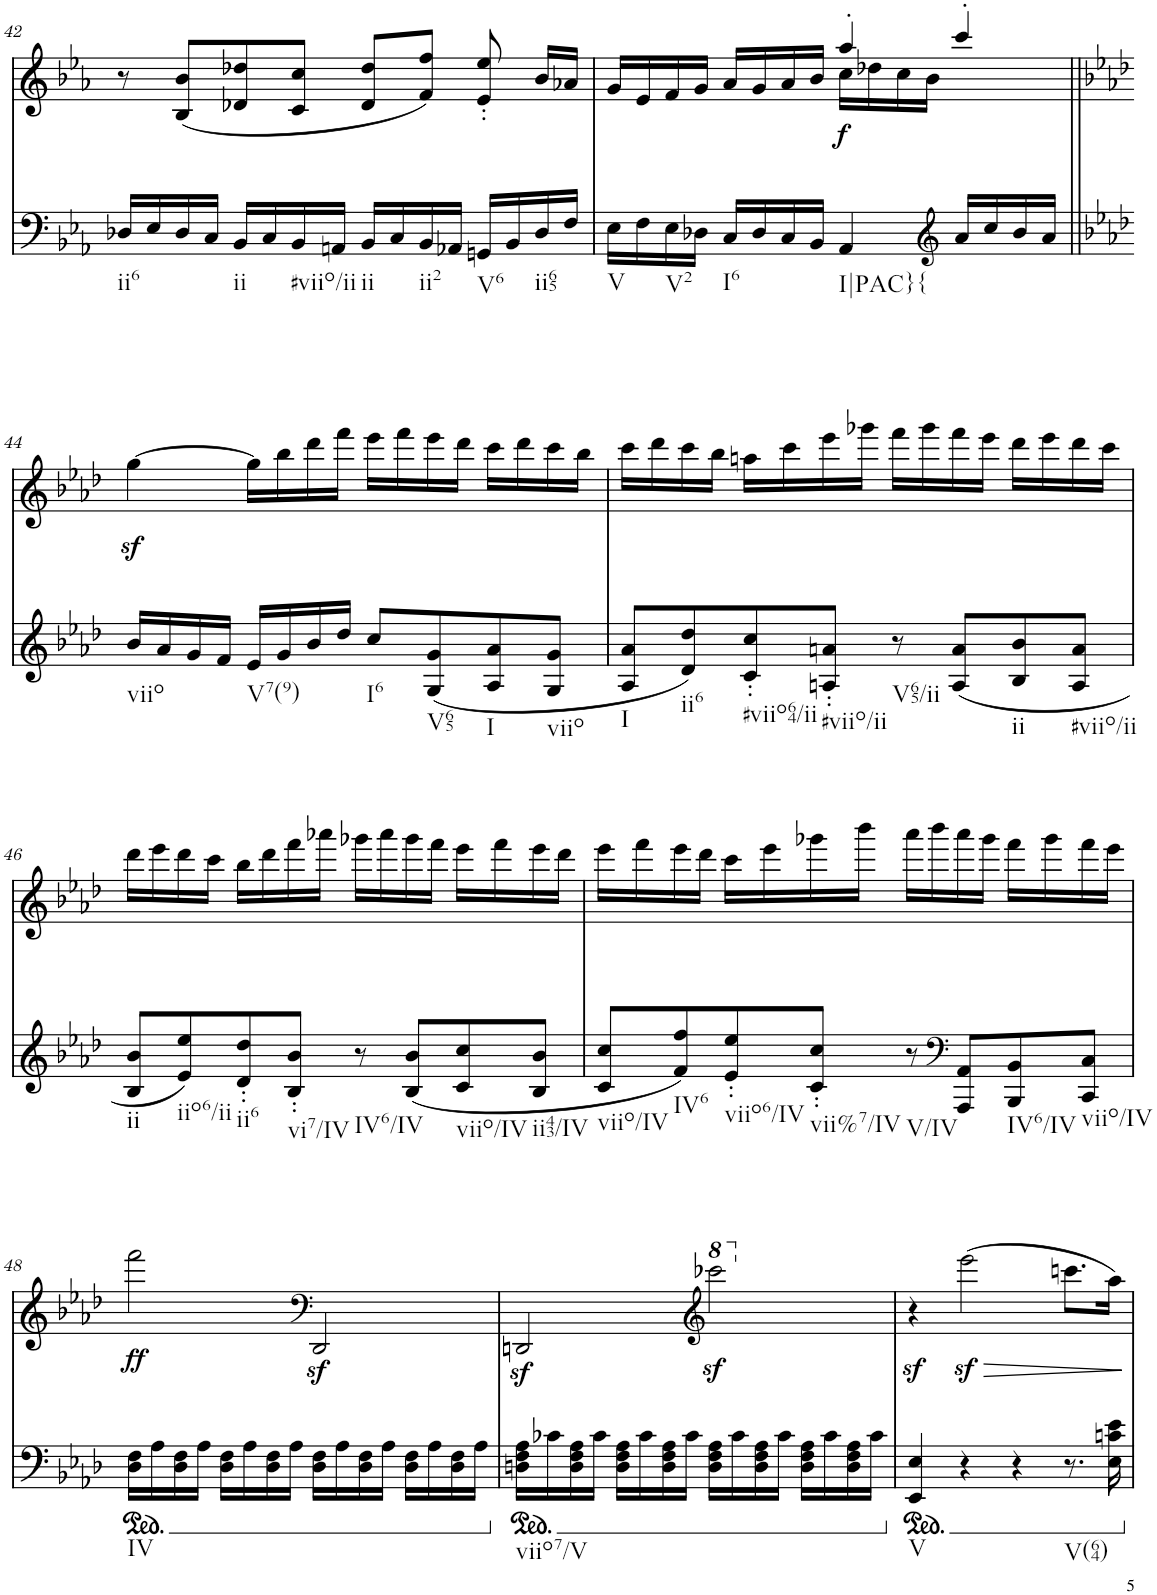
**kern	**kern	**text	**dynam
*part2	*part1	*part1	*part1
*staff2	*staff1	*staff1	*staff1
*I"piano	*I"piano	*	*
*I'Pno	*I'Pno	*	*
!!LO:PB:g=z
*clefF4	*clefG2	*	*
*k[b-e-a-]	*k[b-e-a-]	*	*
*c:	*c:	*	*
*M4/4	*M4/4	*	*
=42	=42	=42	=42
!LO:TX:b:t=ii6	!	!	!
16D-X/LL	8r	.	.
16E-/	.	.	.
16D-/	(8B-/ 8b-/L	.	.
16C/JJ	.	.	.
!LO:TX:b:t=ii	!	!	!
16BB-/LL	8d-X/ 8dd-X/	.	.
16C/	.	.	.
!LO:TX:b:t=#viio/ii	!	!	!
16BB-/	8c/ 8cc/J	.	.
16AAn/JJ	.	.	.
!LO:TX:b:t=ii	!	!	!
16BB-/LL	8d-/ 8dd-/L	.	.
16C/	.	.	.
!LO:TX:b:t=ii2	!	!	!
16BB-/	8f/ 8ff/J)	.	.
16AA-X/JJ	.	.	.
!LO:TX:b:t=V6	!	!	!
16GGn/LL	8e-/' 8ee-/'	.	.
16BB-/	.	.	.
!LO:TX:b:t=ii65	!	!	!
16D-/	16b-/LL	.	.
16F/JJ	16a-X/JJ	.	.
=43	=43	=43	=43
*	*^	*	*
!LO:TX:b:t=V	!	!	!	!
16E-\LL	16ryy	16g/LL	.	.
16F\	4..ryy	16e-/	.	.
!LO:TX:b:t=V2	!	!	!	!
16E-\	.	16f/	.	.
16D-X\JJ	.	16g/JJ	.	.
!LO:TX:b:t=I6	!	!	!	!
16C/LL	.	16a-/LL	.	.
16D-/	.	16g/	.	.
16C/	.	16a-/	.	.
16BB-/JJ	.	16b-/JJ	.	.
!LO:TX:b:t=I|PAC}{	!	!	!	!
!	!	!	!	!LO:DY:b
4AA-/	16cc\LL	4aa-'/	.	f
.	16dd-X\	.	.	.
.	16cc\	.	.	.
.	16b-\JJ	.	.	.
*clefG2	*	*	*	*
16a-/LL	4ryy	4ccc'/	.	.
16cc/	.	.	.	.
16b-/	.	.	.	.
16a-/JJ	.	.	.	.
*	*v	*v	*	*
!!LO:LB:g=z
=44||	=44||	=44||	=44||
*k[b-e-a-d-]	*k[b-e-a-d-]	*	*
!LO:TX:b:t=viio	!	!	!
16b-/LL	[4ggz<\	.	.
16a-/	.	.	.
16g/	.	.	.
16f/JJ	.	.	.
!LO:TX:b:t=V7(9)	!	!	!
16e-/LL	16gg\LL]	.	.
16g/	16bb-\	.	.
16b-/	16ddd-\	.	.
16dd-/JJ	16fff\JJ	.	.
!LO:TX:b:t=I6	!	!	!
8cc/L	16eee-\LL	.	.
.	16fff\	.	.
!LO:TX:b:t=V65	!	!	!
(8G/ 8g/	16eee-\	.	.
.	16ddd-\JJ	.	.
!LO:TX:b:t=I	!	!	!
8A-/ 8a-/	16ccc\LL	.	.
.	16ddd-\	.	.
!LO:TX:b:t=viio	!	!	!
8G/ 8g/J	16ccc\	.	.
.	16bb-\JJ	.	.
=45	=45	=45	=45
!LO:TX:b:t=I	!	!	!
8A-/ 8a-/L	16ccc\LL	.	.
.	16ddd-\	.	.
!LO:TX:b:t=ii6	!	!	!
8d-/ 8dd-/)	16ccc\	.	.
.	16bb-\JJ	.	.
!LO:TX:b:t=#viio64/ii	!	!	!
8c/' 8cc/'	16aan\LL	.	.
.	16ccc\	.	.
!LO:TX:b:t=#viio/ii	!	!	!
8An/' 8an/'J	16eee-\	.	.
.	16ggg-X\JJ	.	.
!LO:TX:b:t=V65/ii	!	!	!
8r	16fff\LL	.	.
.	16ggg-\	.	.
(8A/ 8a/L	16fff\	.	.
.	16eee-\JJ	.	.
!LO:TX:b:t=ii	!	!	!
8B-/ 8b-/	16ddd-\LL	.	.
.	16eee-\	.	.
!LO:TX:b:t=#viio/ii	!	!	!
8A/ 8a/J	16ddd-\	.	.
.	16ccc\JJ	.	.
!!LO:LB:g=z
=46	=46	=46	=46
!LO:TX:b:t=ii	!	!	!
8B-/ 8b-/L	16ddd-\LL	.	.
.	16eee-\	.	.
!LO:TX:b:t=iio6/ii	!	!	!
8e-/ 8ee-/)	16ddd-\	.	.
.	16ccc\JJ	.	.
!LO:TX:b:t=ii6	!	!	!
8d-/' 8dd-/'	16bb-\LL	.	.
.	16ddd-\	.	.
!LO:TX:b:t=vi7/IV	!	!	!
8B-/' 8b-/'J	16fff\	.	.
.	16aaa-X\JJ	.	.
!LO:TX:b:t=IV6/IV	!	!	!
8r	16ggg-X\LL	.	.
.	16aaa-\	.	.
(8B-/ 8b-/L	16ggg-\	.	.
.	16fff\JJ	.	.
!LO:TX:b:t=viio/IV	!	!	!
8c/ 8cc/	16eee-\LL	.	.
.	16fff\	.	.
!LO:TX:b:t=ii43/IV	!	!	!
8B-/ 8b-/J	16eee-\	.	.
.	16ddd-\JJ	.	.
=47	=47	=47	=47
!LO:TX:b:t=viio/IV	!	!	!
8c/ 8cc/L	16eee-\LL	.	.
.	16fff\	.	.
!LO:TX:b:t=IV6	!	!	!
8f/ 8ff/)	16eee-\	.	.
.	16ddd-\JJ	.	.
!LO:TX:b:t=viio6/IV	!	!	!
8e-/' 8ee-/'	16ccc\LL	.	.
.	16eee-\	.	.
!LO:TX:b:t=vii%7/IV	!	!	!
8c/' 8cc/'J	16ggg-X\	.	.
.	16bbb-\JJ	.	.
!LO:TX:b:t=V/IV	!	!	!
8r	16aaa-\LL	.	.
.	16bbb-\	.	.
*clefF4	*	*	*
8AAA-/ 8AA-/L	16aaa-\	.	.
.	16ggg-\JJ	.	.
!LO:TX:b:t=IV6/IV	!	!	!
8BBB-/ 8BB-/	16fff\LL	.	.
.	16ggg-\	.	.
!LO:TX:b:t=viio/IV	!	!	!
8CC/ 8C/J	16fff\	.	.
.	16eee-\JJ	.	.
!!LO:LB:g=z
=48	=48	=48	=48
*ped	*	*	*
!LO:TX:b:t=IV	!	!	!
!	!	!LO:LY:b	!
16D-\ 16F\LL	2fff\	.	.
16A-\	.	.	.
16D-\ 16F\	.	.	.
16A-\JJ	.	.	.
16D-\ 16F\LL	.	.	.
16A-\	.	.	.
16D-\ 16F\	.	.	.
16A-\JJ	.	.	.
*	*clefF4	*	*
16D-\ 16F\LL	2DD-z</	.	.
16A-\	.	.	.
16D-\ 16F\	.	.	.
16A-\JJ	.	.	.
16D-\ 16F\LL	.	.	.
16A-\	.	.	.
16D-\ 16F\	.	.	.
16A-\JJ	.	.	.
=49	=49	=49	=49
*Xped	*	*	*
*ped	*	*	*
!LO:TX:b:t=viio7/V	!	!	!
16Dn\ 16F\ 16A-\LL	2DDnz</	.	.
16c-X\	.	.	.
16D\ 16F\ 16A-\	.	.	.
16c-\JJ	.	.	.
16D\ 16F\ 16A-\LL	.	.	.
16c-\	.	.	.
16D\ 16F\ 16A-\	.	.	.
16c-\JJ	.	.	.
*	*clefG2	*	*
*	*8va	*	*
16D\ 16F\ 16A-\LL	2cccc-Xz<\	.	.
16c-\	.	.	.
16D\ 16F\ 16A-\	.	.	.
16c-\JJ	.	.	.
16D\ 16F\ 16A-\LL	.	.	.
16c-\	.	.	.
16D\ 16F\ 16A-\	.	.	.
16c-\JJ	.	.	.
=50	=50	=50	=50
*Xped	*	*	*
*ped	*	*	*
*	*X8va	*	*
!LO:TX:b:t=V	!	!	!
!	!	!	!LO:DY:b
4EE-/ 4E-/	4r	.	sf
4r	(2eee-z<\	.	.
4r	.	.	.
!LO:TX:b:t=V(64)	!	!	!
8.r	8.cccn\L	.	.
16E-\ 16cn\ 16e-\	16aa-\Jk)	.	.
*Xped	*	*	*
=	=	=	=
*-	*-	*-	*-
